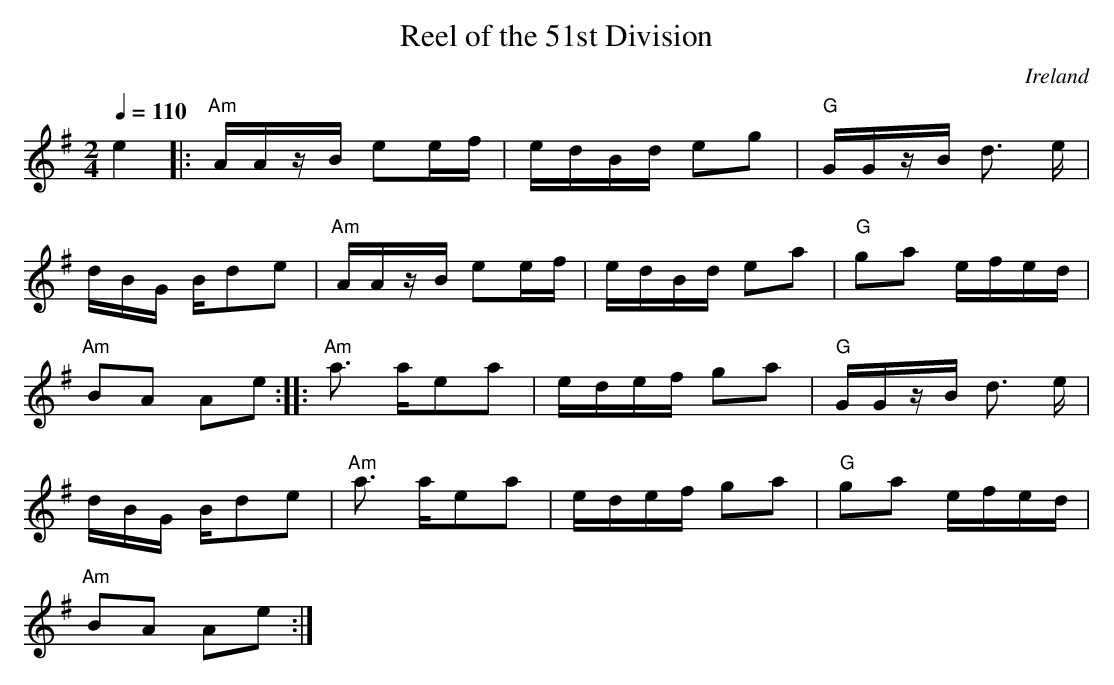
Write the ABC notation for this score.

X:1
T:Reel of the 51st Division
O:Ireland
M:2/4
L:1/8
Q:1/4=110
K:G
V:1
e2  |:"Am" A/A/z/B/ ee/f/ |e/d/B/d/ eg |"G" G/G/z/B/ d3/2 e/|
d/B/G/ B/de |"Am" A/A/z/B/ ee/f/ |e/d/B/d/ ea |"G" ga e/f/e/d/ |
"Am" BA Ae :| |:"Am" a3/2 a/ea |e/d/e/f/ ga |"G" G/G/z/B/ d3/2 e/|
d/B/G/ B/de |"Am" a3/2 a/ea |e/d/e/f/ ga |"G" ga e/f/e/d/ |
"Am" BA Ae :|
